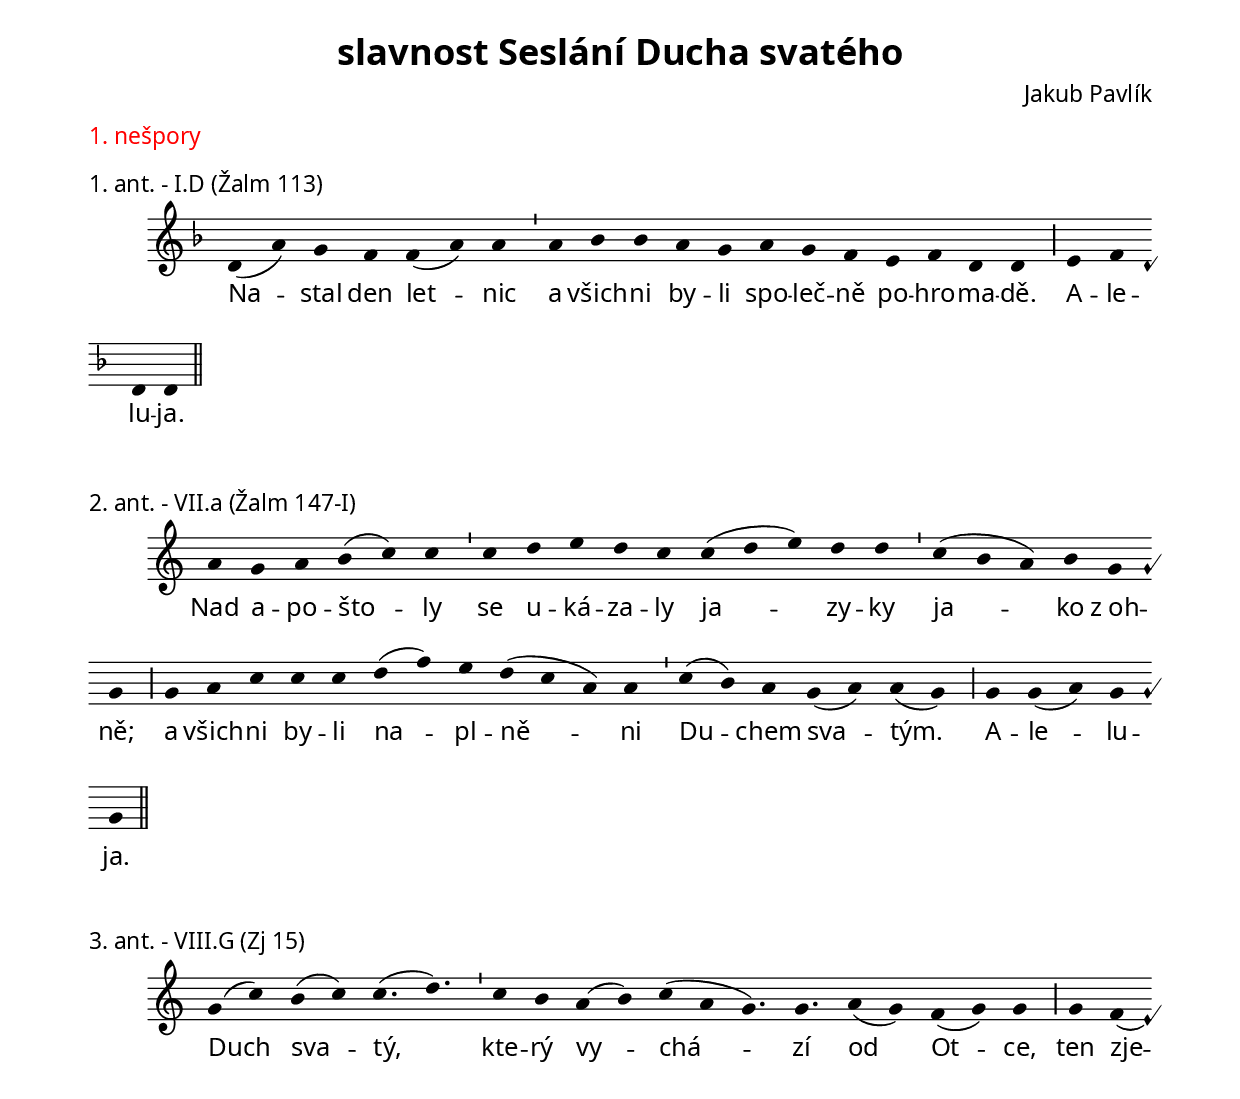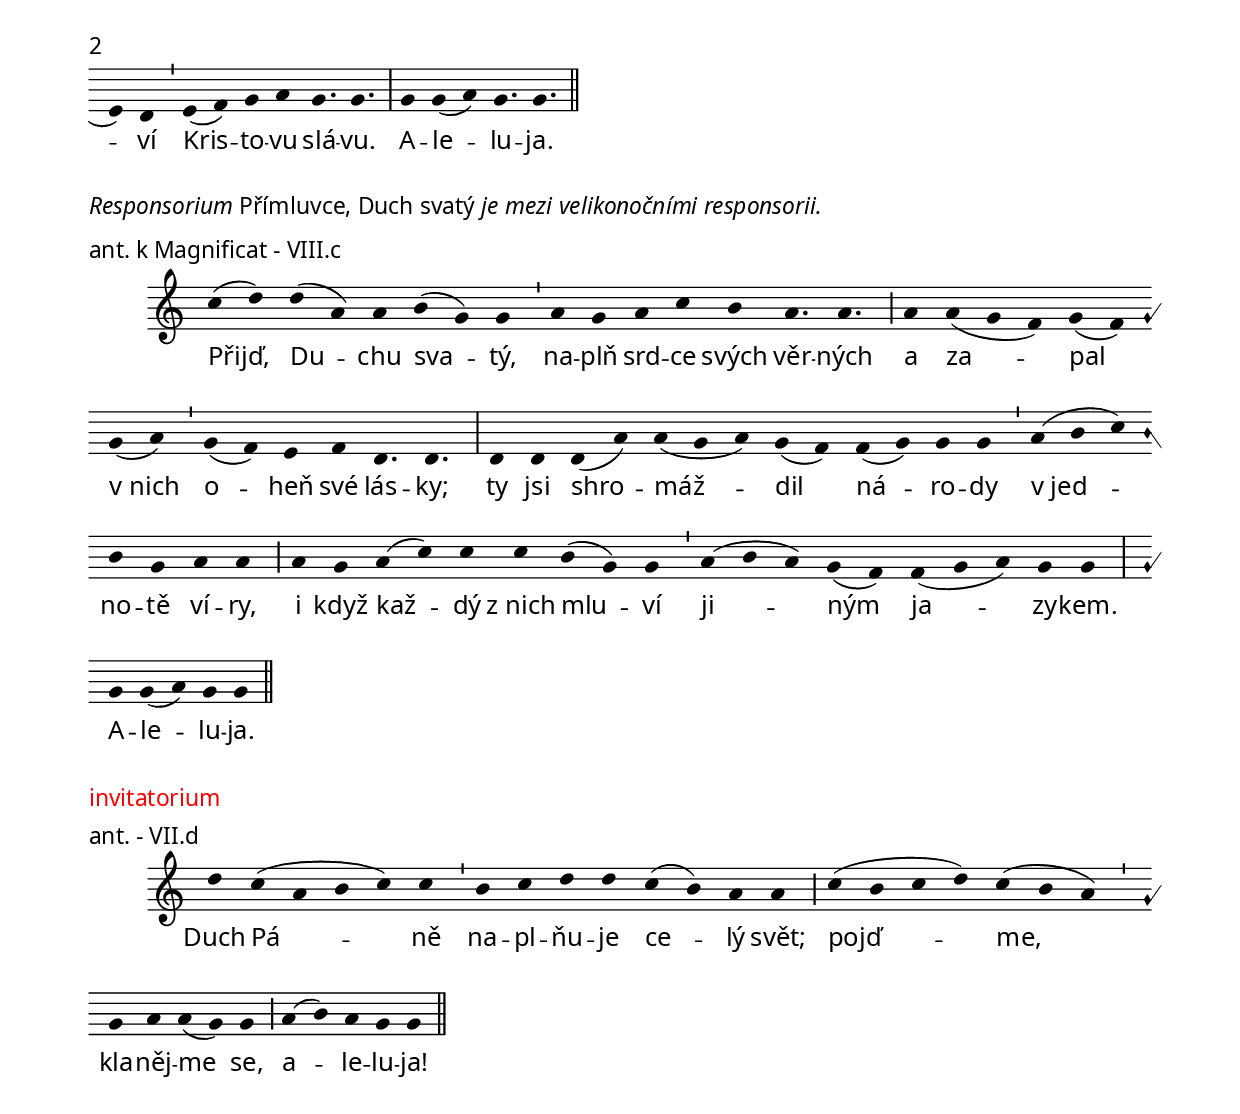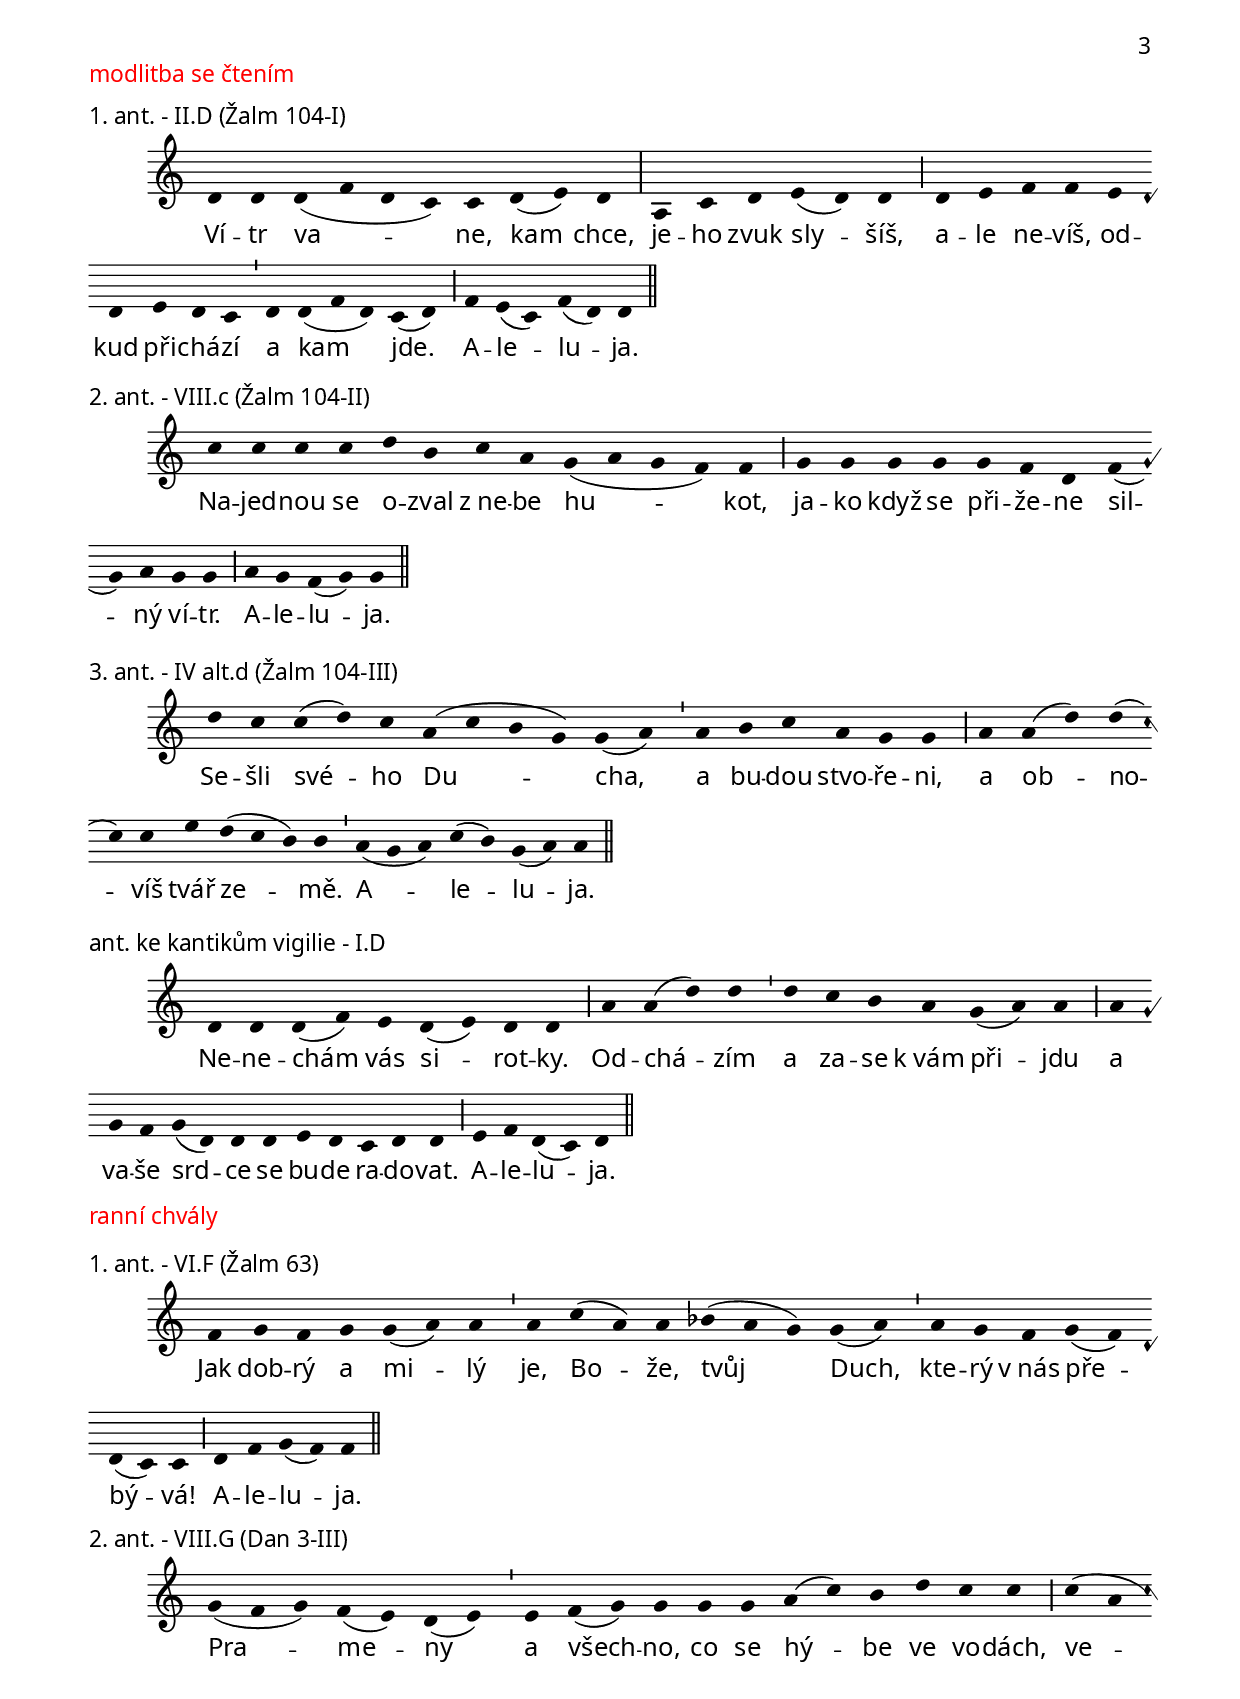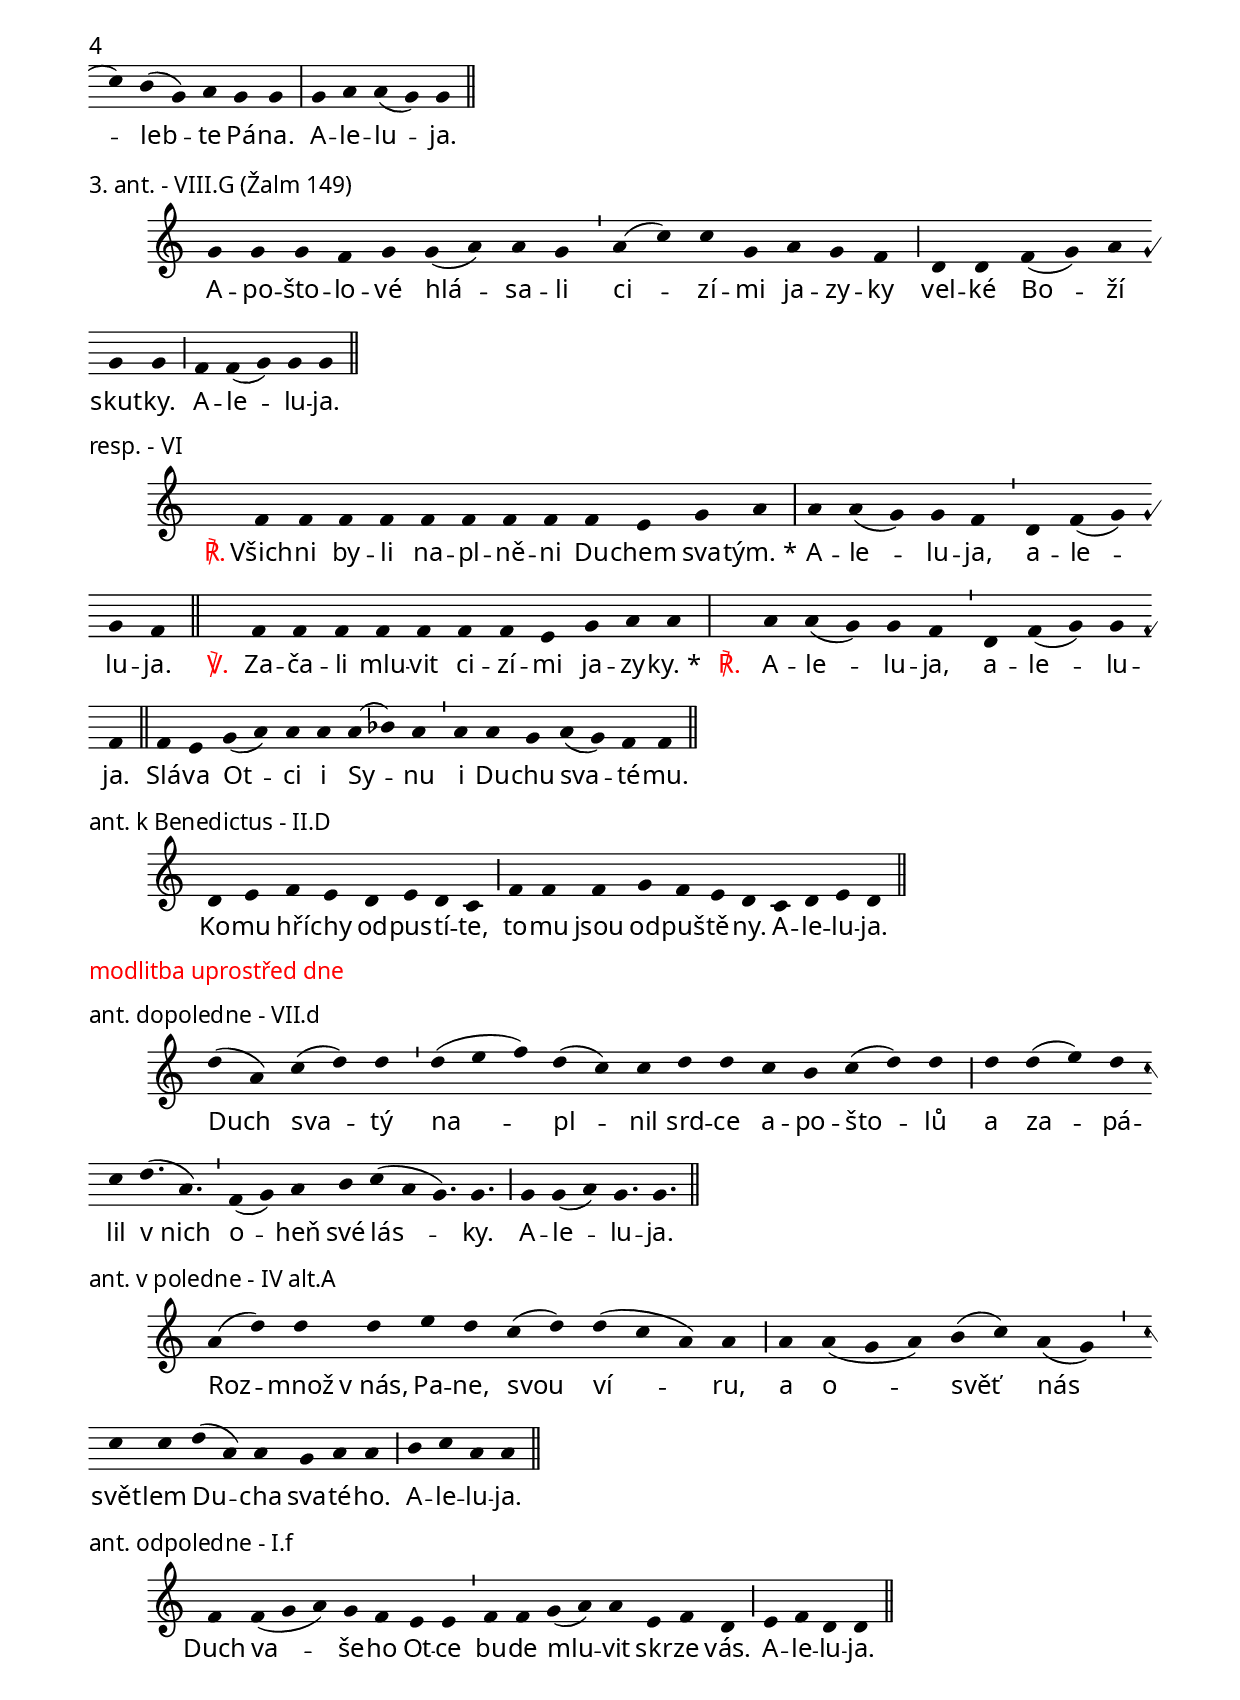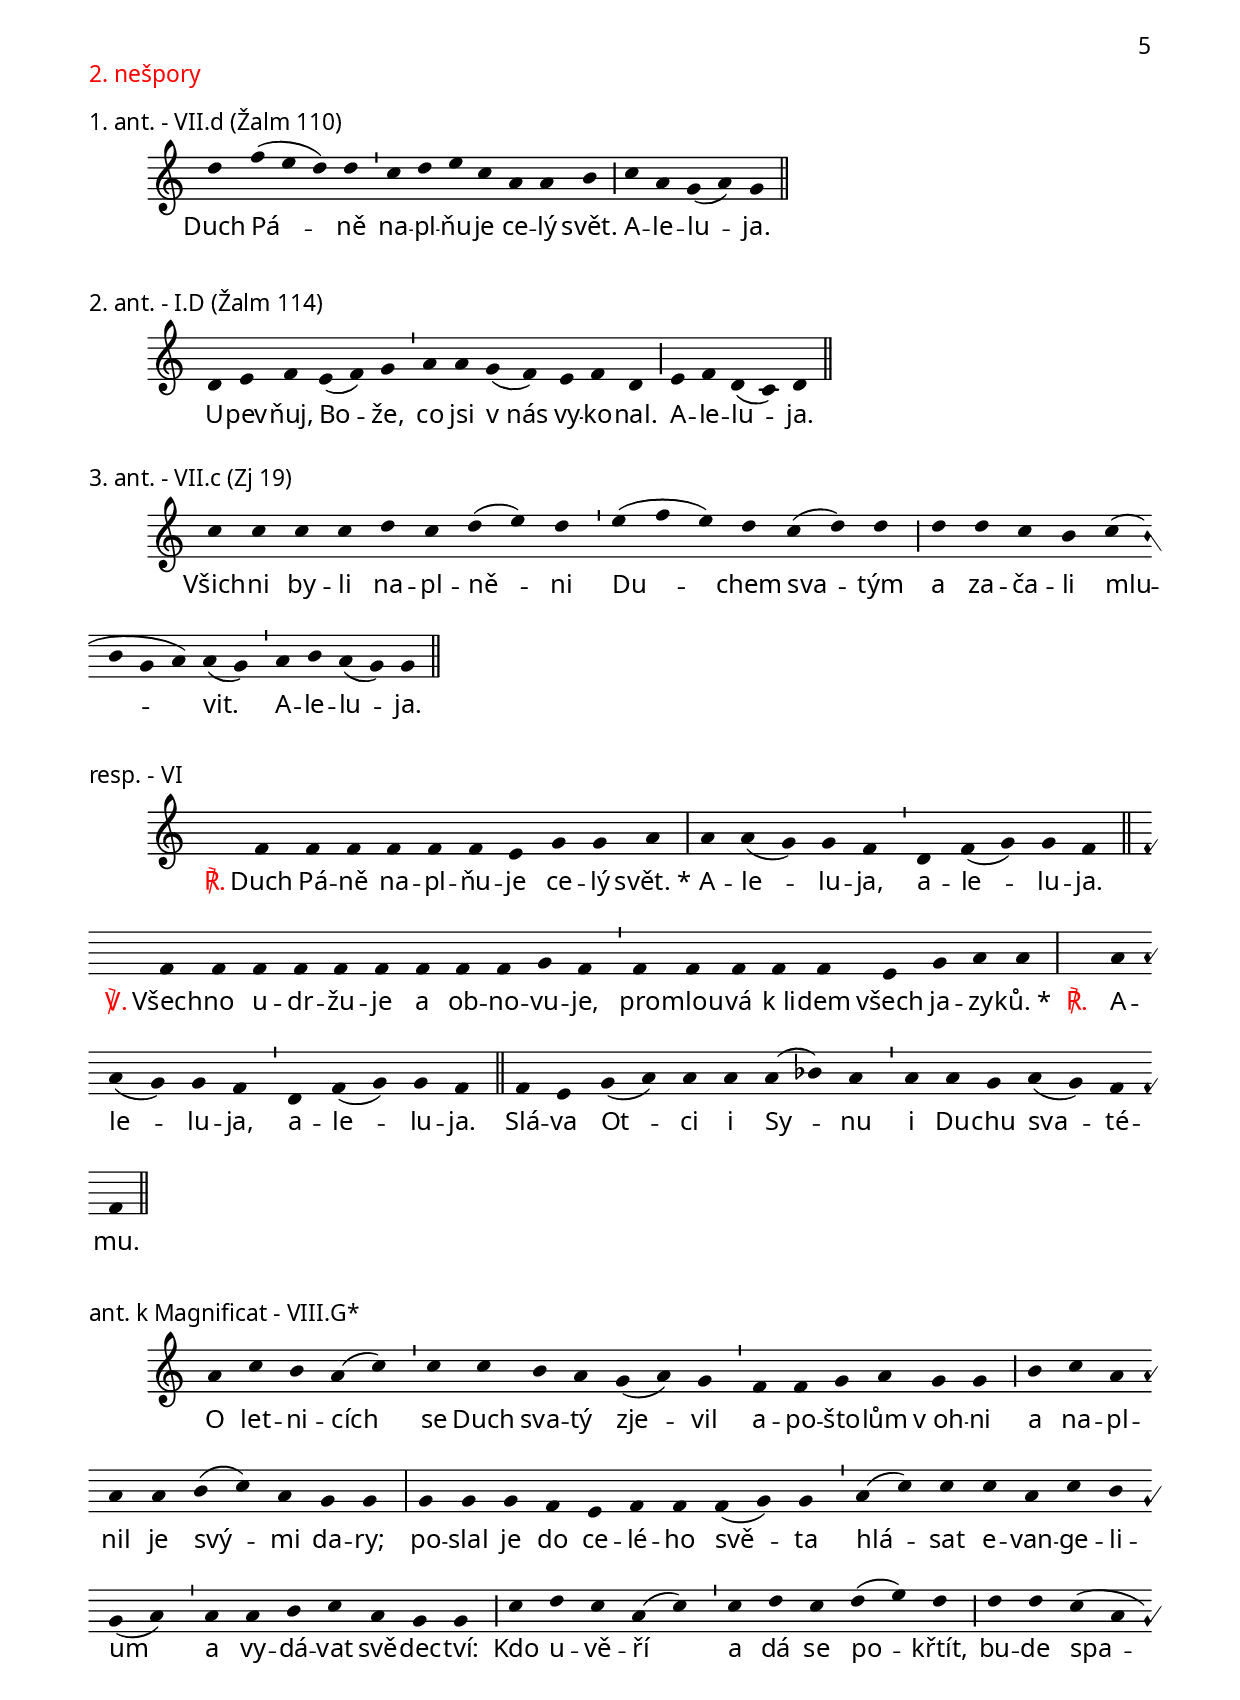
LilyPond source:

\version "2.14.2"

\header {
  title = "slavnost Seslání Ducha svatého"
  composer = "Jakub Pavlík"
}

\include "spolecne.ly"
\include "dilyresponsorii.ly"

\markup {\nadpisHodinka {"1. nešpory"}}

\score {
  \relative c' {
    \key f \major
    \choralniRezim
    d4( a') g f f( a) a \barMin
    a bes bes a g a g f e f d d \barMaior
    e f d d \barFinalis
  }
  \addlyrics {
    Na -- stal den let -- nic
    a všich -- ni by -- li spo -- leč -- ně po -- hro -- ma -- dě.
    A -- le -- lu -- ja.
  }
  \header {
    quid = "1. ant."
    modus = "I"
    differentia = "D"
    psalmus = "Žalm 113"
    id = "1ne-a1"
    piece = \markup {\sestavTitulek}
  }
}

\score {
  \relative c'' {
    \choralniRezim
    a4 g a b( c) c \barMin
    c d e d c c( d e) d d \barMin
    c( b a) b g g \barMaior
    g a c c c d( f) e d( c a) a \barMin
    c( b) a g( a) a( g) \barMaior
    g g( a) g g \barFinalis
  }
  \addlyrics {
    Nad a -- po -- što -- ly
    se u -- ká -- za -- ly ja -- zy -- ky
    ja -- ko z_oh -- ně;
    a všich -- ni by -- li na -- pl -- ně -- ni
    Du -- chem sva -- tým.
    A -- le -- lu -- ja.
  }
  \header {
    quid = "2. ant."
    modus = "VII"
    differentia = "a"
    psalmus = "Žalm 147-I"
    id = "1ne-a2"
    piece = \markup {\sestavTitulek}
  }
}

\score {
  \relative c'' {
    \choralniRezim
    g4( c) b( c) c4.( d) \barMin
    c4 b a( b) c( a g4.) g a4( g) f( g) g \barMaior
    g f( e) d \barMin
    e( f) g a g4. g \barMax
    g4 g( a) g4. g \barFinalis
  }
  \addlyrics {
    Duch sva -- tý,
    kte -- rý vy -- chá -- zí od Ot -- ce,
    ten zje -- ví
    Kris -- to -- vu slá -- vu.
    A -- le -- lu -- ja.
  }
  \header {
    quid = "3. ant."
    modus = "VIII"
    differentia = "G"
    psalmus = "Zj 15"
    id = "1ne-a3"
    piece = \markup {\sestavTitulek}
  }
}

\markup\italic{Responsorium \upright{Přímluvce, Duch svatý} je mezi velikonočními responsorii.}

\score {
  \relative c'' {
    \choralniRezim
    c4( d) d( a) a b( g) g \barMin
    a g a c b a4. a \barMaior
    a4 a( g f) g( f) g( a) \barMin g( f) e f d4. d \barMax

    d4 d d( a') a( g a) g( f) f( g) g g \barMin
    a( b c) b g a a \barMaior
    a g a( c) c c b( g) g \barMin
    a( b a) g( f) f( g a) g g \barMax

    g g( a) g g \barFinalis
  }
  \addlyrics {
    Přijď, Du -- chu sva -- tý,
    na -- plň srd -- ce svých věr -- ných
    a za -- pal v_nich o -- heň své lás -- ky;

    ty jsi shro -- máž -- dil ná -- ro -- dy
    v_jed -- no -- tě ví -- ry,
    i když kaž -- dý z_nich mlu -- ví
    ji -- ným ja -- zy -- kem.

    A -- le -- lu -- ja.
  }
  \header {
    quid = "ant. k Magnificat"
    modus = "VIII"
    differentia = "c"
    psalmus = ""
    id = "1ne-amag"
    piece = \markup {\sestavTitulekBezZalmu}
  }
}

\markup {\nadpisHodinka {"invitatorium"}}

\score {
  \relative c'' {
    \choralniRezim
    d4 c( a b c) c \barMin
    b c d d c( b) a a \barMaior
    c( b c d) c( b a) \barMin
    g a a( g) g \barMaior
    a( b) a g g \barFinalis
  }
  \addlyrics {
    Duch Pá -- ně
    na -- pl -- ňu -- je ce -- lý svět;
    pojď -- me,
    kla -- něj -- me se,
    a -- le -- lu -- ja!
  }
  \header {
    quid = "ant."
    modus = "VII"
    differentia = "d"
    psalmus = ""
    id = "invit"
    piece = \markup {\sestavTitulekBezZalmu}
  }
}

\pageBreak % ZLOM

\markup {\nadpisHodinka {"modlitba se čtením"}}

% tady jsem se rozhodl porusit zasadu "jeden zalm - jeden napev psalmodie",
% abych mohl kazdou z antifon se silnym textem zpracovat samostatne

\score {
  \relative c' {
    \choralniRezim
    d4 d d( f d c) c d( e) d \barMax
    a c d e( d) d \barMaior
    d e f f e d e d c \barMin
    d d( f d) c( d) \barMaior
    f e( c) f( d) d \barFinalis
  }
  \addlyrics {
    Ví -- tr va -- ne, kam chce,
    je -- ho zvuk sly -- šíš,
    a -- le ne -- víš,
    od -- kud při -- chá -- zí
    a kam jde.
    A -- le -- lu -- ja.
  }
  \header {
    quid = "1. ant."
    modus = "II"
    differentia = "D"
    psalmus = "Žalm 104-I"
    id = "mc-a1"
    piece = \markup {\sestavTitulek}
  }
}

\score {
  \relative c'' {
    \choralniRezim
    c4 c c c d b c a g( a g f) f \barMaior
    g g g g g f d f( g) a g g \barMaior
    a g f( g) g \barFinalis
  }
  \addlyrics {
    Na -- jed -- nou se o -- zval z_ne -- be hu -- kot,
    ja -- ko když se při -- že -- ne sil -- ný ví -- tr.
    A -- le -- lu -- ja.
  }
  \header {
    quid = "2. ant."
    modus = "VIII"
    differentia = "c"
    psalmus = "Žalm 104-II"
    id = "mc-a2"
    piece = \markup {\sestavTitulek}
  }
}

\score {
  \relative c'' {
    \choralniRezim
    d4 c c( d) c a( c b g) g( a) \barMin
    a b c a g g \barMaior
    a a( d) d( c) c e d( c b) b \barMin
    a( g a) c( b) g( a) a \barFinalis
  }
  \addlyrics {
    Se -- šli své -- ho Du -- cha,
    a bu -- dou stvo -- ře -- ni,
    a ob -- no -- víš tvář ze -- mě.
    A -- le -- lu -- ja.
  }
  \header {
    quid = "3. ant."
    modus = "IV alt"
    differentia = "d"
    psalmus = "Žalm 104-III"
    id = "mc-a3"
    piece = \markup {\sestavTitulek}
  }
}

\score {
  \relative c' {
    \choralniRezim
    d4 d d( f) e d( e) d d \barMaior
    a' a( d) d \barMin
    d c b a g( a) a \barMaior
    a g f g( d) d d e d c d d \barMaior
    e f d( c) d \barFinalis
  }
  \addlyrics {
    Ne -- ne -- chám vás si -- rot -- ky.
    Od -- chá -- zím
    a za -- se k_vám při -- jdu
    a va -- še srd -- ce se bu -- de ra -- do -- vat.
    A -- le -- lu -- ja.
  }
  \header {
    quid = "ant. ke kantikům vigilie"
    modus = "I"
    differentia = "D"
    psalmus = ""
    placet = "rozsah přes oktávu"
    id = "mc-avig"
    piece = \markup {\sestavTitulekBezZalmu}
  }
}

\markup {\nadpisHodinka {"ranní chvály"}}

\score {
  \relative c' {
    \choralniRezim
    f4 g f g g( a) a \barMin
    a c( a) a bes( a g) g( a) \barMin
    a g f g( f) d( c) c \barMaior
    d f g( f) f \barFinalis
  }
  \addlyrics {
    Jak dob -- rý a mi -- lý
    je, Bo -- že, tvůj Duch,
    kte -- rý v_nás pře -- bý -- vá!
    A -- le -- lu -- ja.
  }
  \header {
    quid = "1. ant."
    modus = "VI"
    differentia = "F"
    psalmus = "Žalm 63"
    id = "rch-a1"
    piece = \markup {\sestavTitulek}
  }
}

\score {
  \relative c'' {
    \choralniRezim
    g( f g) f( e) d( e) \barMin
    e f( g) g g g a( c) b d c c \barMaior
    c( a c) b( g) a g g \barMax
    g a a( g) g \barFinalis
  }
  \addlyrics {
    Pra -- me -- ny
    a všech -- no, co se hý -- be ve vo -- dách,
    ve -- leb -- te Pá -- na.
    A -- le -- lu -- ja.
  }
  \header {
    quid = "2. ant."
    modus = "VIII"
    differentia = "G"
    psalmus = "Dan 3-III"
    id = "rch-a2"
    piece = \markup {\sestavTitulek}
  }
}

\score {
  \relative c'' {
    \choralniRezim
    g4 g g f g g( a) a g \barMin
    a( c) c g a g f \barMaior
    d d f( g) a g g \barMaior
    f f( g) g g \barFinalis
  }
  \addlyrics {
    A -- po -- što -- lo -- vé hlá -- sa -- li
    ci -- zí -- mi ja -- zy -- ky
    vel -- ké Bo -- ží skut -- ky.
    A -- le -- lu -- ja.
  }
  \header {
    quid = "3. ant."
    modus = "VIII"
    differentia = "G"
    psalmus = "Žalm 149"
    id = "rch-a3"
    piece = \markup {\sestavTitulek}
  }
}

\score {
  \relative c' {
    \choralniRezim

    % R
    \neviditelna f
    f f f f f f f f f e g a \barMax
    \respVIalelujaResponsum \barFinalis

    % V
    \neviditelna f
    f f f f f f f e g a a \barMax
    % R
    \neviditelna a
    \respVIalelujaResponsum \barFinalis

    % Slava
    \respVIalelujaDoxologie \barFinalis
  }
  \addlyrics {
    \Response Všich -- ni by -- li na -- pl -- ně -- ni Du -- chem sva -- tým._*
    \textRespAleluja
    \Verse Za -- ča -- li mlu -- vit ci -- zí -- mi ja -- zy -- ky._*
    \Response \textRespAleluja
    \textRespDoxologie
  }
  \header {
    quid = "resp."
    modus = "VI"
    id = "rch-resp"
    piece = \markup {\sestavTitulekResp}
  }
}

\score {
  \relative c' {
    \choralniRezim
    d4 e f e d e d c \barMaior
    f f f g f e d
    c d e d \barFinalis
  }
  \addlyrics {
    Ko -- mu hří -- chy od -- pus -- tí -- te,
    to -- mu jsou od -- puš -- tě -- ny.
    A -- le -- lu -- ja.
  }
  \header {
    quid = "ant. k Benedictus"
    modus = "II"
    differentia = "D"
    psalmus = ""
    id = "rch-aben"
    piece = \markup {\sestavTitulekBezZalmu}
  }
}

\markup {\nadpisHodinka {"modlitba uprostřed dne"}}

\score {
  \relative c'' {
    \choralniRezim
    d4( a) c( d) d \barMin
    d( e f) d( c) c d d c b c( d) d \barMaior
    d d( e) d c d4.( a) \barMin
    f4( g) a b c( a g4.) g \barMaior
    g4 g( a) g4. g \barFinalis
  }
  \addlyrics {
    Duch sva -- tý
    na -- pl -- nil srd -- ce a -- po -- što -- lů
    a za -- pá -- lil v_nich
    o -- heň své lás -- ky.
    A -- le -- lu -- ja.
  }
  \header {
    quid = "ant. dopoledne"
    modus = "VII"
    differentia = "d"
    psalmus = ""
    id = "tercie"
    piece = \markup {\sestavTitulekBezZalmu}
  }
}

\score {
  \relative c'' {
    \choralniRezim
    a4( d) d d e d c( d) d( c a) a \barMaior
    a a( g a) b( c) a( g) \barMin
    c c d( a) a g a a \barMaior
    b c a a \barFinalis
  }
  \addlyrics {
    Roz -- množ v_nás, Pa -- ne, svou ví -- ru,
    a o -- svěť nás
    svět -- lem Du -- cha sva -- té -- ho.
    A -- le -- lu -- ja.
  }
  \header {
    quid = "ant. v poledne"
    modus = "IV alt"
    differentia = "A"
    psalmus = ""
    id = "sexta"
    piece = \markup {\sestavTitulekBezZalmu}
  }
}

\score {
  \relative c' {
    \choralniRezim
    f4 f( g a) g f e e \barMin
    f f g( a) a e f d \barMaior
    e f d d \barFinalis
  }
  \addlyrics {
    Duch va -- še -- ho Ot -- ce
    bu -- de mlu -- vit skr -- ze vás.
    A -- le -- lu -- ja.
  }
  \header {
    quid = "ant. odpoledne"
    modus = "I"
    differentia = "f"
    psalmus = ""
    id = "nona"
    piece = \markup {\sestavTitulekBezZalmu}
  }
}

\pageBreak % ZLOM

\markup {\nadpisHodinka {"2. nešpory"}}

\score {
  \relative c'' {
    \choralniRezim
    d4 f( e d) d \barMin
    c d e c a a b \barMaior
    c a g( a) g \barFinalis
  }
  \addlyrics {
    Duch Pá -- ně na -- pl -- ňu -- je ce -- lý svět.
    A -- le -- lu -- ja.
  }
  \header {
    quid = "1. ant."
    modus = "VII"
    differentia = "d"
    psalmus = "Žalm 110"
    id = "2ne-a1"
    piece = \markup {\sestavTitulek}
  }
}

\score {
  \relative c' {
    \choralniRezim
    d4 e f e( f) g \barMin
    a a g( f) e f d \barMaior
    e f d( c) d \barFinalis
  }
  \addlyrics {
    U -- pev -- ňuj, Bo -- že,
    co jsi v_nás vy -- ko -- nal.
    A -- le -- lu -- ja.
  }
  \header {
    quid = "2. ant."
    modus = "I"
    differentia = "D"
    psalmus = "Žalm 114"
    id = "2ne-a2"
    piece = \markup {\sestavTitulek}
  }
}

\score {
  \relative c'' {
    \choralniRezim
    c4 c c c d c d( e) d \barMin
    e( f e) d c( d) d \barMaior
    d d c b c( b g a) a( g) \barMin
    a b a( g) g \barFinalis
  }
  \addlyrics {
    Všich -- ni by -- li na -- pl -- ně -- ni
    Du -- chem sva -- tým
    a za -- ča -- li mlu -- vit.
    A -- le -- lu -- ja.
  }
  \header {
    quid = "3. ant."
    modus = "VII"
    differentia = "c"
    psalmus = "Zj 19"
    id = "2ne-a3"
    piece = \markup {\sestavTitulek}
  }
}

\score {
  \relative c' {
    \choralniRezim

    % R
    \neviditelna f
    f4 f f f f f e g g a \barMax
    \respVIalelujaResponsum \barFinalis

    % V
    \neviditelna f
    f f f f f f f f f g f \barMin
    f f f f f e g a a \barMax
    % R
    \neviditelna a
    \respVIalelujaResponsum \barFinalis

    % Slava
    \respVIalelujaDoxologie \barFinalis
  }
  \addlyrics {
    \Response Duch Pá -- ně na -- pl -- ňu -- je ce -- lý svět._*
    \textRespAleluja
    \Verse Všech -- no u -- dr -- žu -- je a ob -- no -- vu -- je,
    pro -- mlou -- vá k_li -- dem všech ja -- zy -- ků._*
    \Response \textRespAleluja
    \textRespDoxologie
  }
  \header {
    quid = "resp."
    modus = "VI"
    id = "2ne-resp"
    piece = \markup {\sestavTitulekResp}
  }
}

\score {
  \relative c'' {
    \choralniRezim
    a4 c b a( c) \barMin
    c c b a g( a) g \barMin
    f f g a g g \barMaior
    b c a a a b( c) a g g \barMax

    g g g f e f f f( g) g \barMin
    a( c) c c a c b g( a) \barMin
    a a b c a g g \barMaior
    c d c a( c) \barMin
    c d c d( e) d \barMaior
    d d c( a g) g \barMin
    f a a( g) g \barFinalis
  }
  \addlyrics {
    O let -- ni -- cích
    se Duch sva -- tý zje -- vil
    a -- po -- što -- lům v_oh -- ni
    a na -- pl -- nil je svý -- mi da -- ry;

    po -- slal je do ce -- lé -- ho svě -- ta
    hlá -- sat e -- van -- ge -- li -- um
    a vy -- dá -- vat svě -- dec -- tví:
    Kdo u -- vě -- ří
    a dá se po -- křtít,
    bu -- de spa -- sen.

    A -- le -- lu -- ja.
  }
  \header {
    quid = "ant. k Magnificat"
    modus = "VIII"
    differentia = "G*"
    psalmus = ""
    id = "2ne-amag"
    piece = \markup {\sestavTitulekBezZalmu}
  }
}